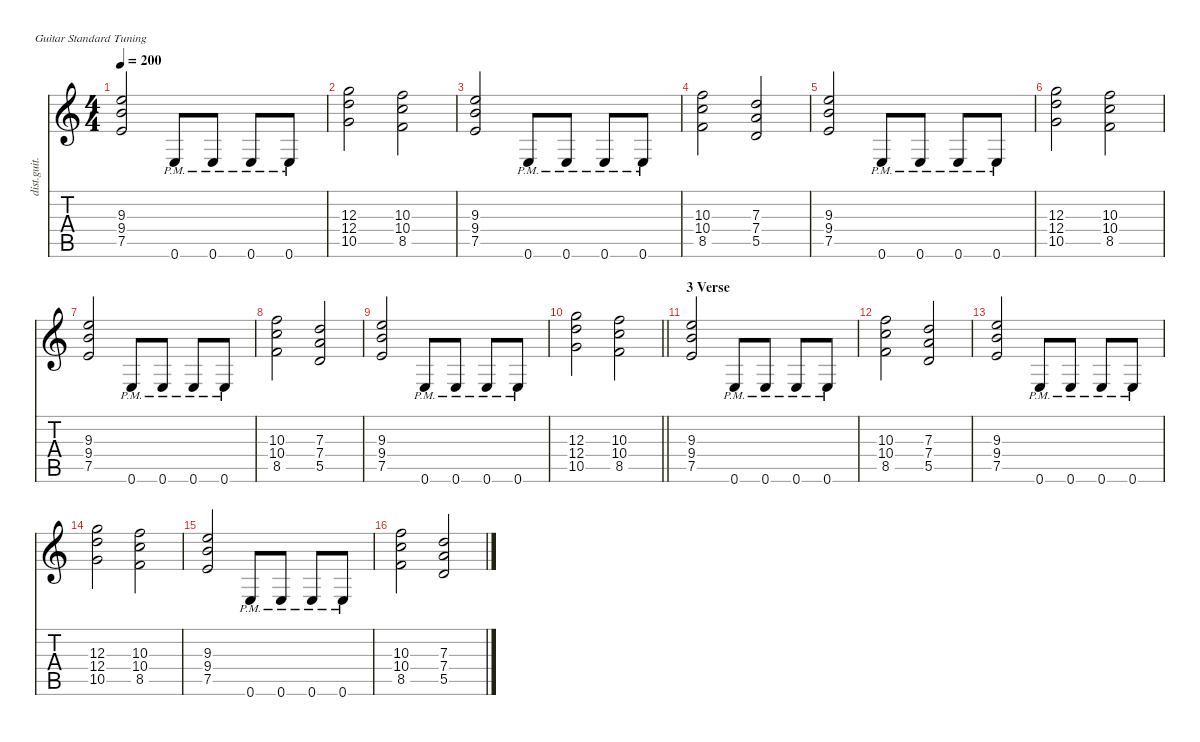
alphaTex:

\defaultSystemsLayout 4
\hideDynamics
\bracketExtendMode nobrackets
\otherSystemsTrackNameOrientation horizontal
\track ("James Hetfield (Guitar)" "dist.guit.") {instrument distortionguitar}
\staff {score tabs}
\tuning (E4 B3 G3 D3 A2 E2)
\ts (4 4)
\tempo 200
\clef g2
\ks c
(9.3 9.4 7.5).2{dy f beam Up} 0.6{pm}.8{beam Up} 0.6{pm}.8{beam Up} 0.6{pm}.8{beam Up} 0.6{pm}.8{beam Up} |
(12.3 12.4 10.5).2{beam Down} (10.3 10.4 8.5).2{beam Down} |
(9.3 9.4 7.5).2{beam Up} 0.6{pm}.8{beam Up} 0.6{pm}.8{beam Up} 0.6{pm}.8{beam Up} 0.6{pm}.8{beam Up} |
(10.3 10.4 8.5).2{beam Down} (7.3 7.4 5.5).2{beam Up} |
(9.3 9.4 7.5).2{beam Up} 0.6{pm}.8{beam Up} 0.6{pm}.8{beam Up} 0.6{pm}.8{beam Up} 0.6{pm}.8{beam Up} |
(12.3 12.4 10.5).2{beam Down} (10.3 10.4 8.5).2{beam Down} |
(9.3 9.4 7.5).2{beam Up} 0.6{pm}.8{beam Up} 0.6{pm}.8{beam Up} 0.6{pm}.8{beam Up} 0.6{pm}.8{beam Up} |
(10.3 10.4 8.5).2{beam Down} (7.3 7.4 5.5).2{beam Up} |
(9.3 9.4 7.5).2{beam Up} 0.6{pm}.8{beam Up} 0.6{pm}.8{beam Up} 0.6{pm}.8{beam Up} 0.6{pm}.8{beam Up} |
\barLineRight lightlight
(12.3 12.4 10.5).2{beam Down} (10.3 10.4 8.5).2{beam Down} |
\section ("" "3 Verse")
(9.3 9.4 7.5).2{beam Up} 0.6{pm}.8{beam Up} 0.6{pm}.8{beam Up} 0.6{pm}.8{beam Up} 0.6{pm}.8{beam Up} |
(10.3 10.4 8.5).2{beam Down} (7.3 7.4 5.5).2{beam Up} |
(9.3 9.4 7.5).2{beam Up} 0.6{pm}.8{beam Up} 0.6{pm}.8{beam Up} 0.6{pm}.8{beam Up} 0.6{pm}.8{beam Up} |
(12.3 12.4 10.5).2{beam Down} (10.3 10.4 8.5).2{beam Down} |
(9.3 9.4 7.5).2{beam Up} 0.6{pm}.8{beam Up} 0.6{pm}.8{beam Up} 0.6{pm}.8{beam Up} 0.6{pm}.8{beam Up} |
(10.3 10.4 8.5).2{beam Down} (7.3 7.4 5.5).2{beam Up}
